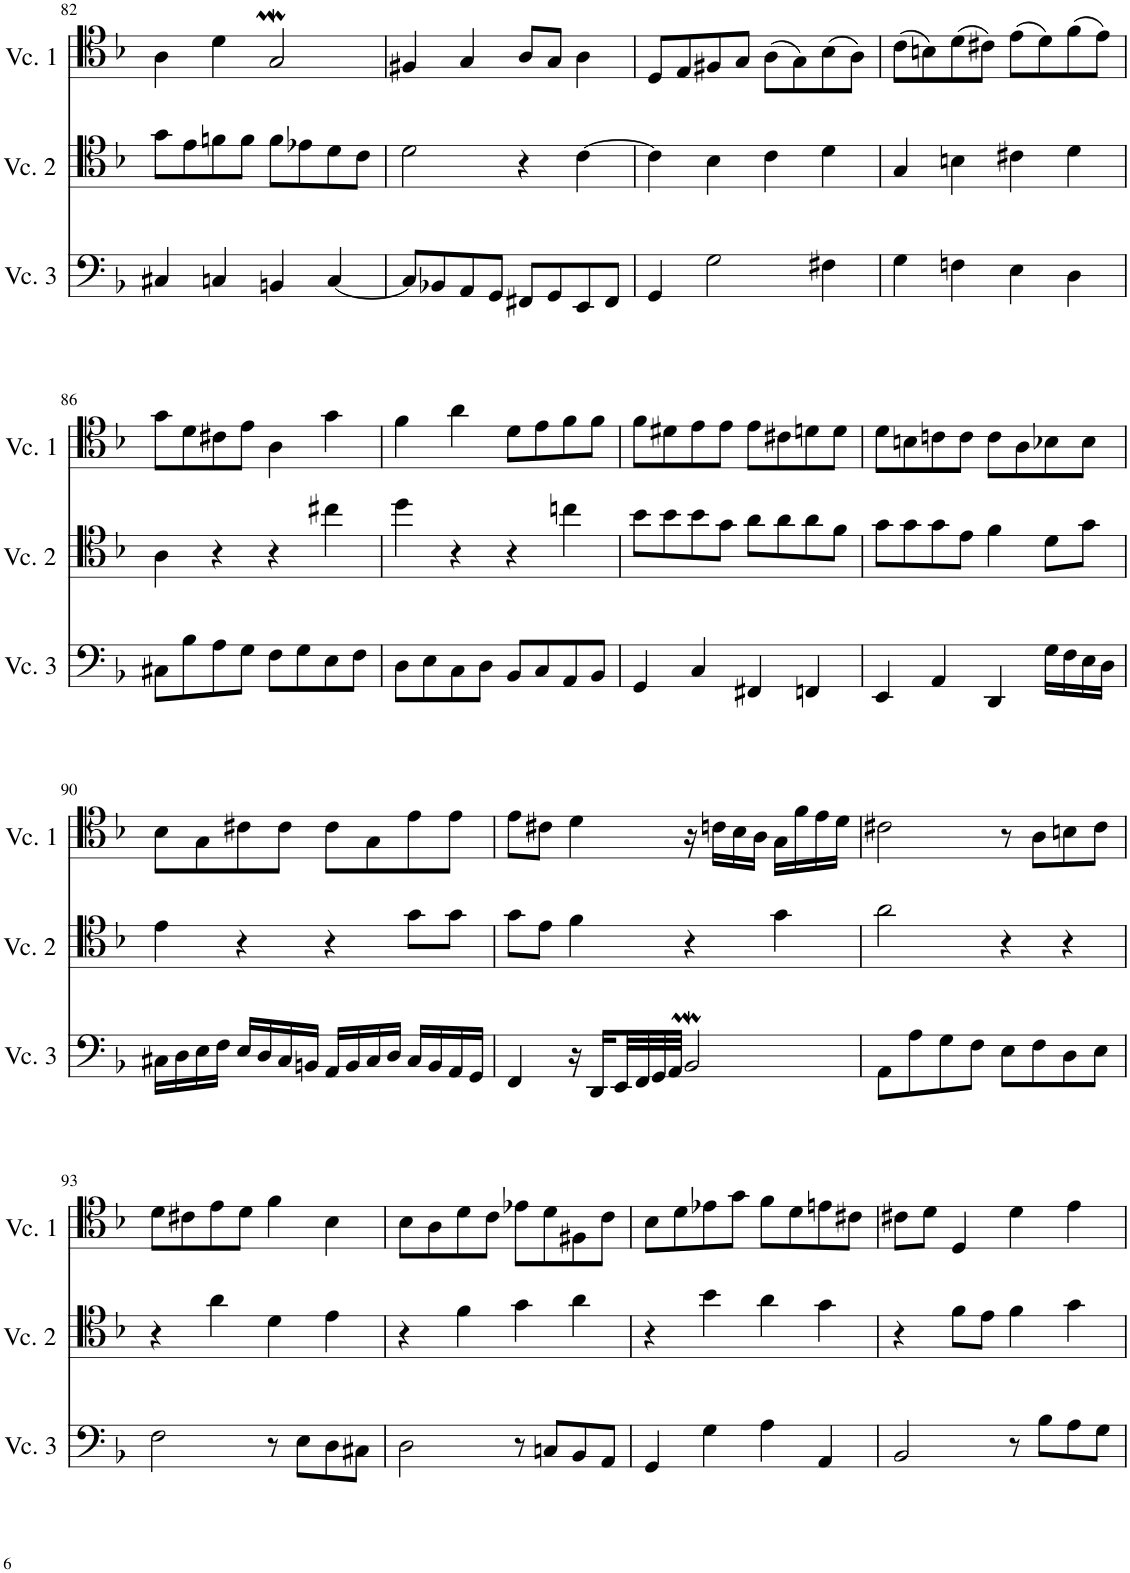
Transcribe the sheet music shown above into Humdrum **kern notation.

**kern	**kern	**kern
*part3	*part2	*part1
*staff3	*staff2	*staff1
*I"Cello 3	*I"Cello 2	*I"Cello 1
!!LO:PB:g=z
*clefF4	*clefC4	*clefC4
*k[b-]	*k[b-]	*k[b-]
*M2/2	*M2/2	*M2/2
*met(c|)	*met(c|)	*met(c|)
=82	=82	=82
4C#X/	8g\L	4A\
.	8e\	.
4Cn/	8fn\	4d\
.	8f\J	.
4BBn/	8f\L	2GW/
.	8e-X\	.
[4C/	8d\	.
.	8c\J	.
=83	=83	=83
8C/L]	2d\	4F#X/
8BB-X/	.	.
8AA/	.	4G/
8GG/J	.	.
8FF#X/L	4r	8A/L
8GG/	.	8G/J
8EE/	[4c\	4A\
8FF#/J	.	.
=84	=84	=84
4GG/	4c\]	8D/L
.	.	8E/
2G\	4B-\	8F#X/
.	.	8G/J
.	4c\	(8A\L
.	.	8G\)
4F#X\	4d\	(8B-\
.	.	8A\J)
=85	=85	=85
4G\	4G/	(8c\L
.	.	8Bn\)
4Fn\	4Bn\	(8d\
.	.	8c#X\J)
4E\	4c#X\	(8e\L
.	.	8d\)
4D\	4d\	(8f\
.	.	8e\J)
!!LO:LB:g=z
=86	=86	=86
8C#X\L	4A\	8g\L
8B-\	.	8d\
8A\	4r	8c#X\
8G\J	.	8e\J
8F\L	4r	4A\
8G\	.	.
8E\	4cc#X\	4g\
8F\J	.	.
=87	=87	=87
8D\L	4dd\	4f\
8E\	.	.
8C\	4r	4a\
8D\J	.	.
8BB-/L	4r	8d\L
8C/	.	8e\
8AA/	4ccn\	8f\
8BB-/J	.	8f\J
=88	=88	=88
4GG/	8b-\L	8f\L
.	8b-\	8d#X\
4C/	8b-\	8e\
.	8g\J	8e\J
4FF#X/	8a\L	8e\L
.	8a\	8c#X\
4FFn/	8a\	8dn\
.	8f\J	8d\J
=89	=89	=89
4EE/	8g\L	8d\L
.	8g\	8Bn\
4AA/	8g\	8cn\
.	8e\J	8c\J
4DD/	4f\	8c\L
.	.	8A\
16G\LL	8d\L	8B-X\
16F\	.	.
16E\	8g\J	8B-\J
16D\JJ	.	.
!!LO:LB:g=z
=90	=90	=90
16C#X\LL	4e\	8B-\L
16D\	.	.
16E\	.	8G\
16F\JJ	.	.
16E/LL	4r	8c#X\
16D/	.	.
16C#/	.	8c#\J
16BBn/JJ	.	.
16AA/LL	4r	8c#\L
16BB/	.	.
16C#/	.	8G\
16D/JJ	.	.
16C#/LL	8g\L	8e\
16BB/	.	.
16AA/	8g\J	8e\J
16GG/JJ	.	.
=91	=91	=91
4FF/	8g\L	8e\L
.	8e\J	8c#X\J
16r	4f\	4d\
16DD/LL	.	.
32EE/L	.	.
32FF/	.	.
32GG/	.	.
32AA/JJJ	.	.
2BB-w/	4r	16r
.	.	16cn\LL
.	.	16B-\
.	.	16A\JJ
.	4g\	16G\LL
.	.	16f\
.	.	16e\
.	.	16d\JJ
=92	=92	=92
8AA\L	2a\	2c#X\
8A\	.	.
8G\	.	.
8F\J	.	.
8E\L	4r	8r
8F\	.	8A\L
8D\	4r	8Bn\
8E\J	.	8c#\J
!!LO:LB:g=z
=93	=93	=93
2F\	4r	8d\L
.	.	8c#X\
.	4a\	8e\
.	.	8d\J
8r	4d\	4f\
8E\L	.	.
8D\	4e\	4B-\
8C#X\J	.	.
=94	=94	=94
2D\	4r	8B-\L
.	.	8A\
.	4f\	8d\
.	.	8c\J
8r	4g\	8e-X\L
8Cn/L	.	8d\
8BB-/	4a\	8F#X\
8AA/J	.	8c\J
=95	=95	=95
4GG/	4r	8B-\L
.	.	8d\
4G\	4b-\	8e-X\
.	.	8g\J
4A\	4a\	8f\L
.	.	8d\
4AA/	4g\	8en\
.	.	8c#X\J
=96	=96	=96
2BB-/	4r	8c#X\L
.	.	8d\J
.	8f\L	4D/
.	8e\J	.
8r	4f\	4d\
8B-\L	.	.
8A\	4g\	4e\
8G\J	.	.
=	=	=
*-	*-	*-
